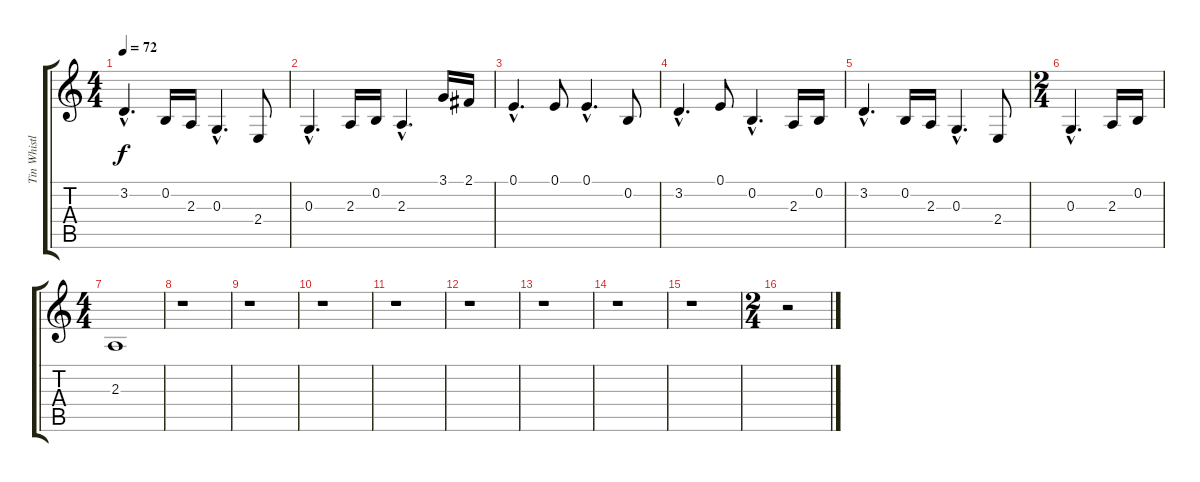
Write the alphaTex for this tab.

\track ("Tin Whistle ( Andrea Corr )" "Tin Whistl") {instrument whistle}
\staff {score tabs}
\tuning (E4 B3 G3 D3 A2 E2) {hide}
\ts (4 4)
\tempo 72
\clef g2
\ks c
3.2{hac}.4{d dy f} 0.2.16 2.3.16 0.3{hac}.4{d} 2.4.8 |
0.3{hac}.4{d} 2.3.16 0.2.16 2.3{hac}.4{d} 3.1.16 2.1.16 |
0.1{hac}.4{d} 0.1.8 0.1{hac}.4{d} 0.2.8 |
3.2{hac}.4{d} 0.1.8 0.2{hac}.4{d} 2.3.16 0.2.16 |
3.2{hac}.4{d} 0.2.16 2.3.16 0.3{hac}.4{d} 2.4.8 |
\ts (2 4)
0.3{hac}.4{d} 2.3.16 0.2.16 |
\ts (4 4)
2.3.1 |
r.1 |
r.1 |
r.1 |
r.1 |
r.1 |
r.1 |
r.1 |
r.1 |
\ts (2 4)
r.2
